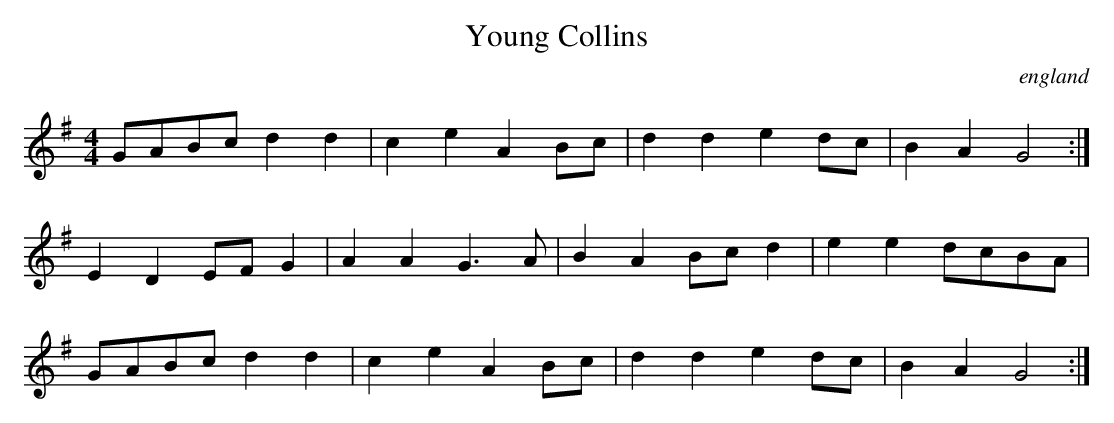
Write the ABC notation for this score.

X:1
T:Young Collins
O:england
M:4/4
L:1/8
K:G
GABc d2 d2 | c2e2A2Bc | d2d2e2dc| B2A2G4:|
E2D2EFG2| A2A2G3A|B2A2Bcd2|e2e2dcBA|
GABc d2 d2 | c2e2A2Bc | d2d2e2dc| B2A2G4:|
